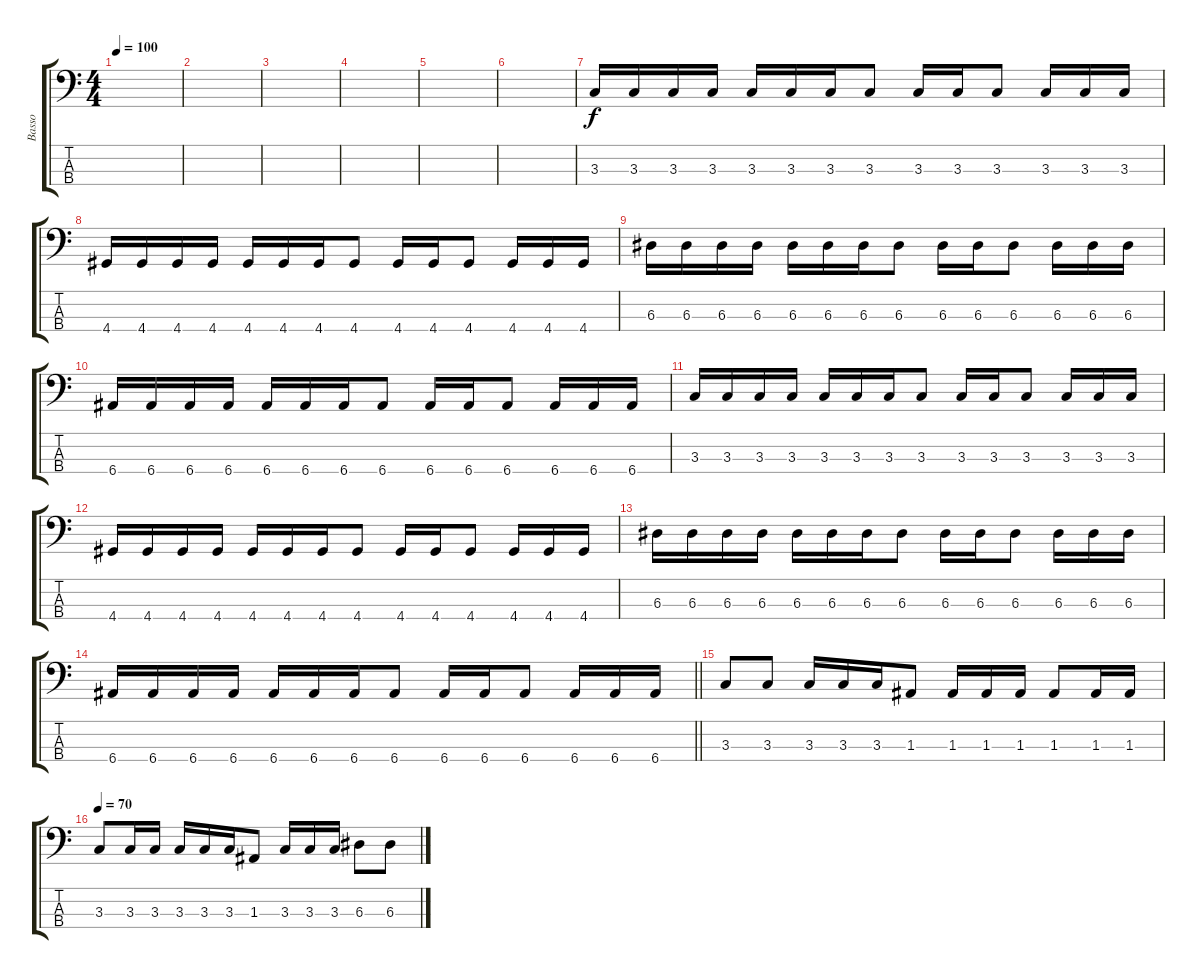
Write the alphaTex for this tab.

\track ("Basso" "Basso") {instrument electricbasspick}
\staff {score tabs}
\tuning (G2 D2 A1 E1) {hide}
\ts (4 4)
\tempo 100
\clef f4
\ks c
|
|
|
|
|
|
3.3.16 3.3.16 3.3.16 3.3.16 3.3.16 3.3.16 3.3.16 3.3.8 3.3.16 3.3.16 3.3.8 3.3.16 3.3.16 3.3.16 |
4.4.16 4.4.16 4.4.16 4.4.16 4.4.16 4.4.16 4.4.16 4.4.8 4.4.16 4.4.16 4.4.8 4.4.16 4.4.16 4.4.16 |
6.3.16 6.3.16 6.3.16 6.3.16 6.3.16 6.3.16 6.3.16 6.3.8 6.3.16 6.3.16 6.3.8 6.3.16 6.3.16 6.3.16 |
6.4.16 6.4.16 6.4.16 6.4.16 6.4.16 6.4.16 6.4.16 6.4.8 6.4.16 6.4.16 6.4.8 6.4.16 6.4.16 6.4.16 |
3.3.16 3.3.16 3.3.16 3.3.16 3.3.16 3.3.16 3.3.16 3.3.8 3.3.16 3.3.16 3.3.8 3.3.16 3.3.16 3.3.16 |
4.4.16 4.4.16 4.4.16 4.4.16 4.4.16 4.4.16 4.4.16 4.4.8 4.4.16 4.4.16 4.4.8 4.4.16 4.4.16 4.4.16 |
6.3.16 6.3.16 6.3.16 6.3.16 6.3.16 6.3.16 6.3.16 6.3.8 6.3.16 6.3.16 6.3.8 6.3.16 6.3.16 6.3.16 |
\barLineRight lightlight
6.4.16 6.4.16 6.4.16 6.4.16 6.4.16 6.4.16 6.4.16 6.4.8 6.4.16 6.4.16 6.4.8 6.4.16 6.4.16 6.4.16 |
3.3.8 3.3.8 3.3.16 3.3.16 3.3.16 1.3.8 1.3.16 1.3.16 1.3.16 1.3.8 1.3.16 1.3.16 |
\tempo 70
3.3.8 3.3.16 3.3.16 3.3.16 3.3.16 3.3.16 1.3.8 3.3.16 3.3.16 3.3.16 6.3.8 6.3.8
